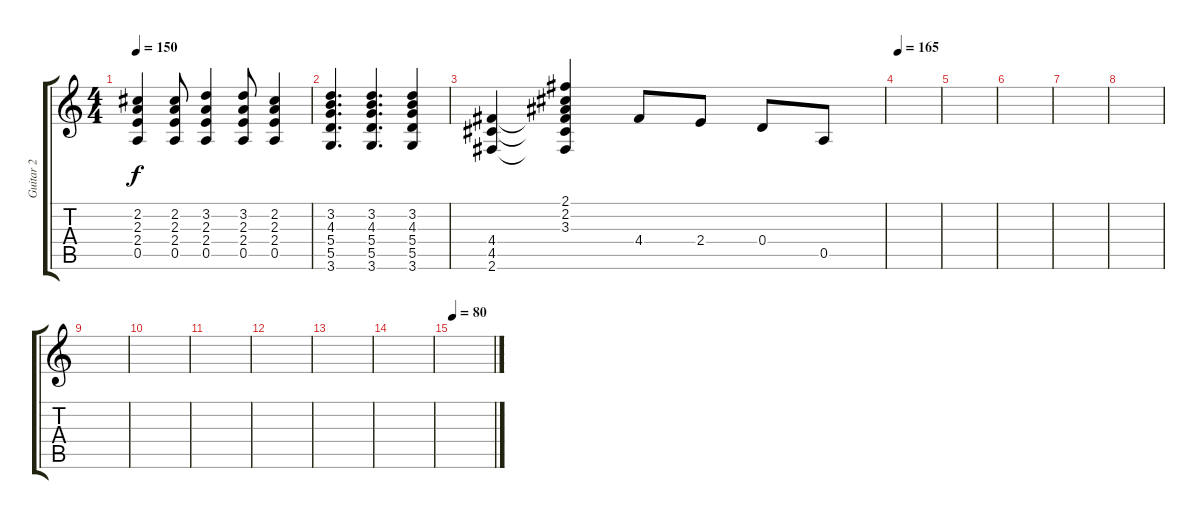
\track ("Guitar 2" "Guitar 2") {instrument distortionguitar}
\staff {score tabs}
\tuning (E4 B3 G3 D3 A2 E2) {hide}
\ts (4 4)
\tempo 150
\clef g2
\ks c
(2.2 2.3 2.4 0.5).4{dy f} (2.2 2.3 2.4 0.5).8 (3.2 2.3 2.4 0.5).4 (3.2 2.3 2.4 0.5).8 (2.2 2.3 2.4 0.5).4 |
(3.2 4.3 5.4 5.5 3.6).4{d} (3.2 4.3 5.4 5.5 3.6).4{d} (3.2 4.3 5.4 5.5 3.6).4 |
(4.4 4.5 2.6).4 (2.1 2.2 3.3 4.4{t} 4.5{t} 2.6{t}).4 4.4.8 2.4.8 0.4.8 0.5.8 |
\tempo 165
|
|
|
|
|
|
|
|
|
|
|
\tempo 80
